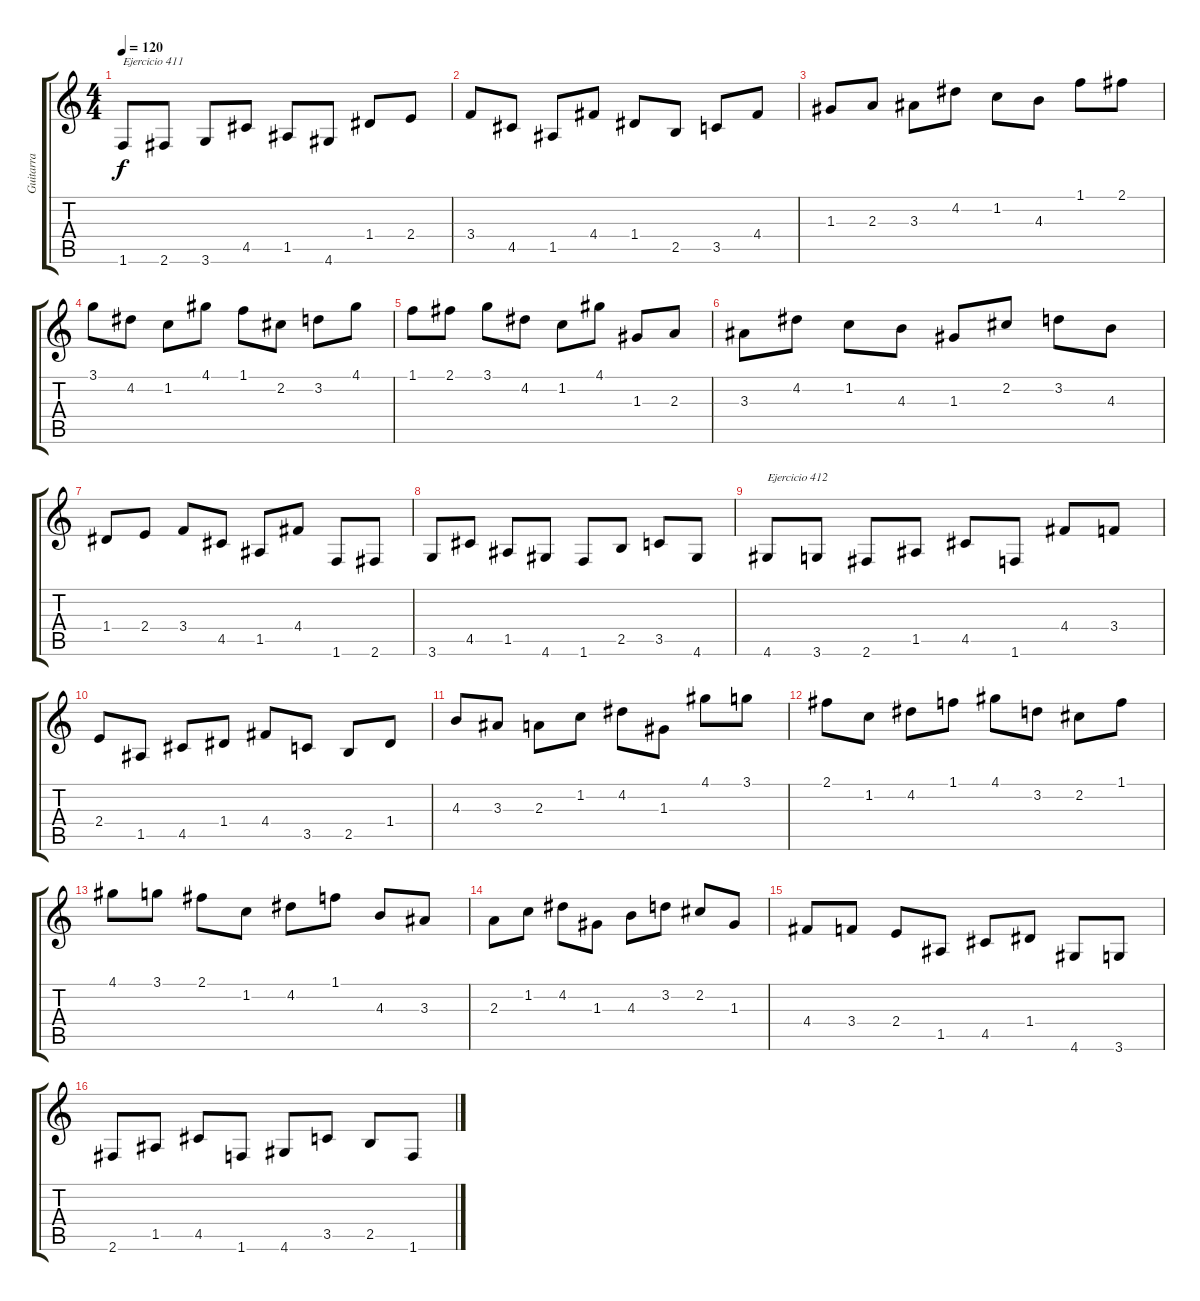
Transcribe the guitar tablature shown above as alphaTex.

\track ("Guitarra" "Guitarra") {instrument acousticguitarnylon}
\staff {score tabs}
\tuning (E4 B3 G3 D3 A2 E2) {hide}
\ts (4 4)
\tempo 120
\clef g2
\ks c
1.6.8{txt "Ejercicio 411" dy f} 2.6.8 3.6.8 4.5.8 1.5.8 4.6.8 1.4.8 2.4.8 |
3.4.8 4.5.8 1.5.8 4.4.8 1.4.8 2.5.8 3.5.8 4.4.8 |
1.3.8 2.3.8 3.3.8 4.2.8 1.2.8 4.3.8 1.1.8 2.1.8 |
3.1.8 4.2.8 1.2.8 4.1.8 1.1.8 2.2.8 3.2.8 4.1.8 |
1.1.8 2.1.8 3.1.8 4.2.8 1.2.8 4.1.8 1.3.8 2.3.8 |
3.3.8 4.2.8 1.2.8 4.3.8 1.3.8 2.2.8 3.2.8 4.3.8 |
1.4.8 2.4.8 3.4.8 4.5.8 1.5.8 4.4.8 1.6.8 2.6.8 |
3.6.8 4.5.8 1.5.8 4.6.8 1.6.8 2.5.8 3.5.8 4.6.8 |
4.6.8{txt "Ejercicio 412"} 3.6.8 2.6.8 1.5.8 4.5.8 1.6.8 4.4.8 3.4.8 |
2.4.8 1.5.8 4.5.8 1.4.8 4.4.8 3.5.8 2.5.8 1.4.8 |
4.3.8 3.3.8 2.3.8 1.2.8 4.2.8 1.3.8 4.1.8 3.1.8 |
2.1.8 1.2.8 4.2.8 1.1.8 4.1.8 3.2.8 2.2.8 1.1.8 |
4.1.8 3.1.8 2.1.8 1.2.8 4.2.8 1.1.8 4.3.8 3.3.8 |
2.3.8 1.2.8 4.2.8 1.3.8 4.3.8 3.2.8 2.2.8 1.3.8 |
4.4.8 3.4.8 2.4.8 1.5.8 4.5.8 1.4.8 4.6.8 3.6.8 |
2.6.8 1.5.8 4.5.8 1.6.8 4.6.8 3.5.8 2.5.8 1.6.8
